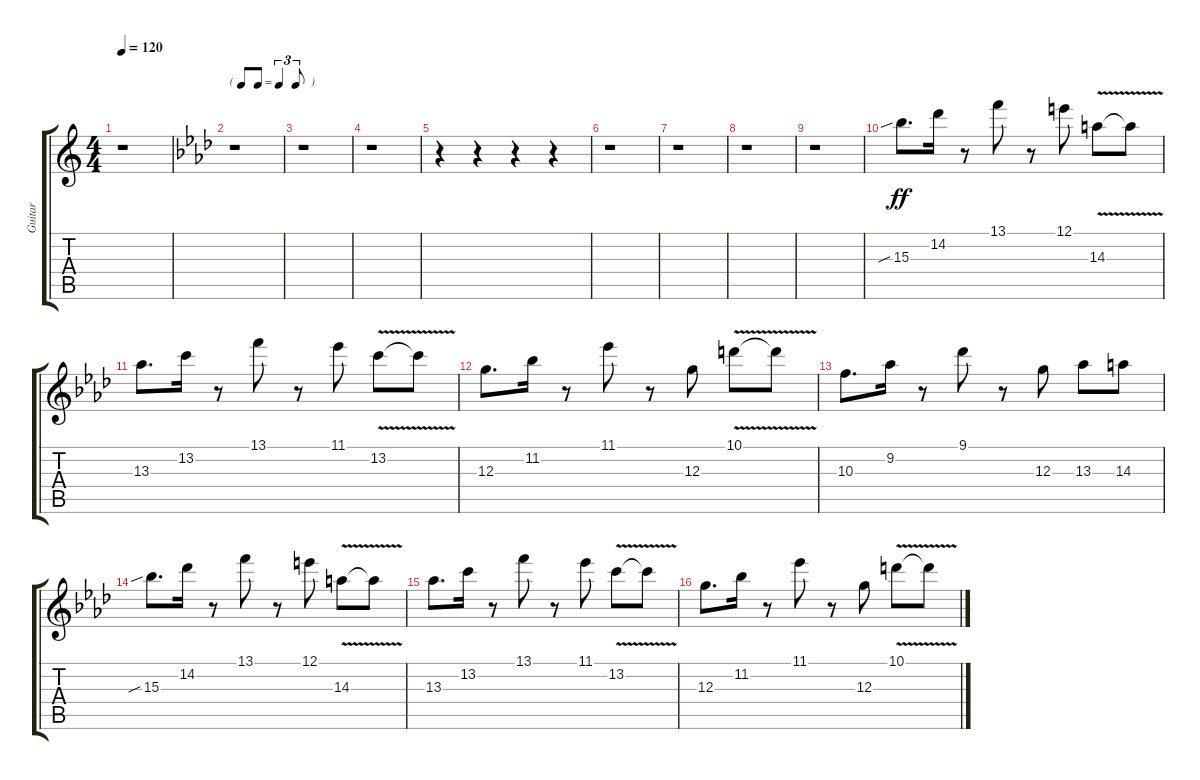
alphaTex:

\track ("Guitar" "Guitar") {instrument distortionguitar}
\staff {score tabs}
\tuning (E4 B3 G3 D3 A2 E2) {hide}
\ts (4 4)
\tempo 120
\clef g2
\ks c
r.1{dy f} |
\tf triplet8th
\ks ab
r.1 |
r.1 |
r.1 |
r.4 r.4 r.4 r.4 |
r.1 |
r.1 |
r.1 |
r.1 |
15.3{sib}.8{d dy ff} 14.2.16 r.8 13.1.8 r.8 12.1.8 14.3{v}.8 14.3{v t}.8 |
13.3.8{d} 13.2.16 r.8 13.1.8 r.8 11.1.8 13.2{v}.8 13.2{v t}.8 |
12.3.8{d} 11.2.16 r.8 11.1.8 r.8 12.3.8 10.1{v}.8 10.1{v t}.8 |
10.3.8{d} 9.2.16 r.8 9.1.8 r.8 12.3.8 13.3.8 14.3.8 |
15.3{sib}.8{d} 14.2.16 r.8 13.1.8 r.8 12.1.8 14.3{v}.8 14.3{v t}.8 |
13.3.8{d} 13.2.16 r.8 13.1.8 r.8 11.1.8 13.2{v}.8 13.2{v t}.8 |
12.3.8{d} 11.2.16 r.8 11.1.8 r.8 12.3.8 10.1{v}.8 10.1{v t}.8
